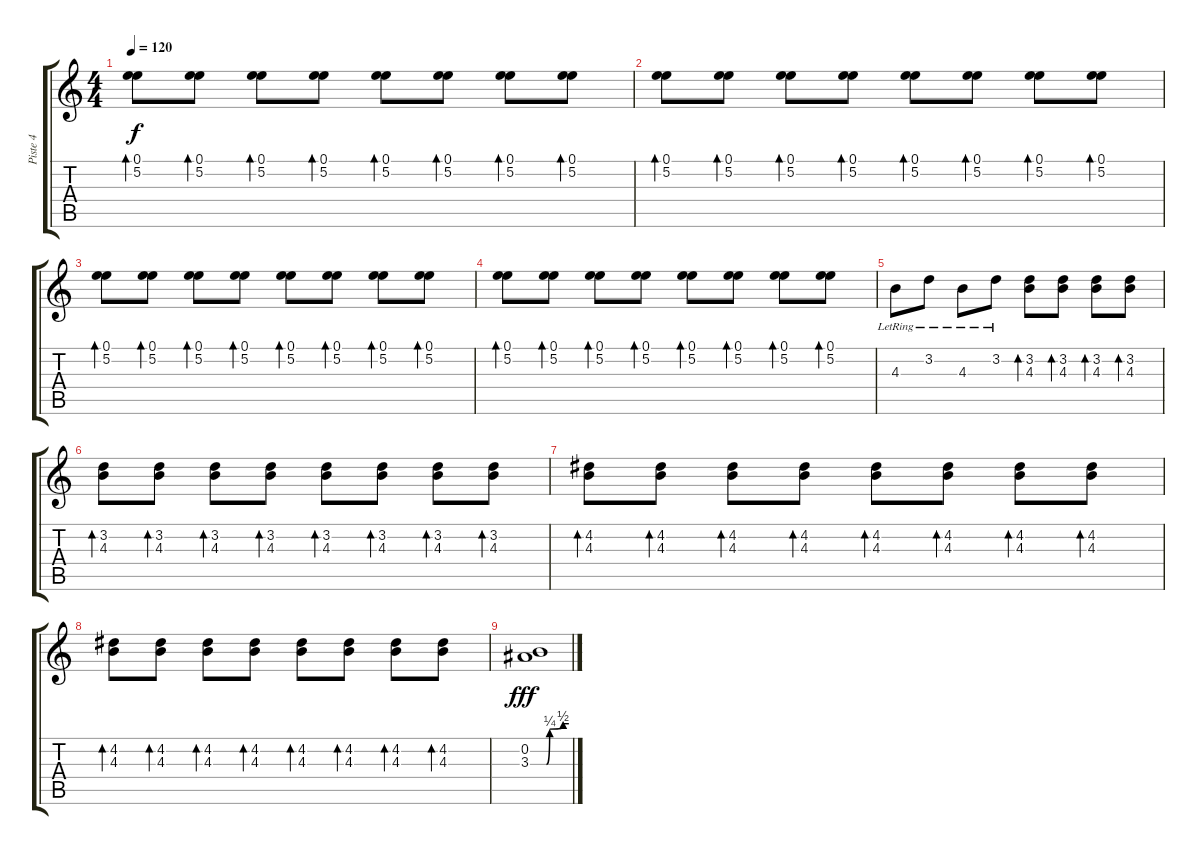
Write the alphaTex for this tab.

\track ("Piste 4" "Piste 4") {instrument distortionguitar}
\staff {score tabs}
\tuning (E4 B3 G3 D3 A2 E2) {hide}
\ts (4 4)
\tempo 120
\clef g2
\ks c
(0.1 5.2).8{bd 120 dy f} (0.1 5.2).8{bd 120} (0.1 5.2).8{bd 120} (0.1 5.2).8{bd 120} (0.1 5.2).8{bd 120} (0.1 5.2).8{bd 120} (0.1 5.2).8{bd 120} (0.1 5.2).8{bd 120} |
(0.1 5.2).8{bd 120} (0.1 5.2).8{bd 120} (0.1 5.2).8{bd 120} (0.1 5.2).8{bd 120} (0.1 5.2).8{bd 120} (0.1 5.2).8{bd 120} (0.1 5.2).8{bd 120} (0.1 5.2).8{bd 120} |
(0.1 5.2).8{bd 120} (0.1 5.2).8{bd 120} (0.1 5.2).8{bd 120} (0.1 5.2).8{bd 120} (0.1 5.2).8{bd 120} (0.1 5.2).8{bd 120} (0.1 5.2).8{bd 120} (0.1 5.2).8{bd 120} |
(0.1 5.2).8{bd 120} (0.1 5.2).8{bd 120} (0.1 5.2).8{bd 120} (0.1 5.2).8{bd 120} (0.1 5.2).8{bd 120} (0.1 5.2).8{bd 120} (0.1 5.2).8{bd 120} (0.1 5.2).8{bd 120} |
4.3{lr}.8 3.2{lr}.8 4.3{lr}.8 3.2{lr}.8 (3.2 4.3).8{bd 480} (3.2 4.3).8{bd 120} (3.2 4.3).8{bd 120} (3.2 4.3).8{bd 120} |
(3.2 4.3).8{bd 120} (3.2 4.3).8{bd 120} (3.2 4.3).8{bd 120} (3.2 4.3).8{bd 120} (3.2 4.3).8{bd 120} (3.2 4.3).8{bd 120} (3.2 4.3).8{bd 120} (3.2 4.3).8{bd 120} |
(4.2 4.3).8{bd 120} (4.2 4.3).8{bd 120} (4.2 4.3).8{bd 120} (4.2 4.3).8{bd 120} (4.2 4.3).8{bd 120} (4.2 4.3).8{bd 120} (4.2 4.3).8{bd 120} (4.2 4.3).8{bd 120} |
(4.2 4.3).8{bd 120} (4.2 4.3).8{bd 120} (4.2 4.3).8{bd 120} (4.2 4.3).8{bd 120} (4.2 4.3).8{bd 120} (4.2 4.3).8{bd 120} (4.2 4.3).8{bd 120} (4.2 4.3).8{bd 120} |
(0.2 3.3{be (custom 0 0 25 0 30 1 51 2 60 2)}).1{dy fff}
